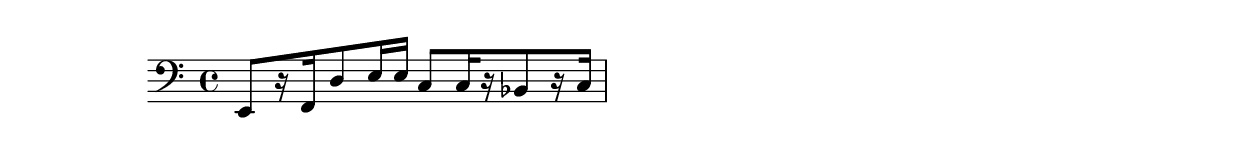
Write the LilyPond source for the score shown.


\header {
 texidoc = "The number of beams doesn't change on a rest."
}

\version "2.1.22"

\score { \notes \relative c, {
  \clef bass	 
   e8[ r16 f d'8 e16 e16]  c8[ c16 r16 bes8 r16 c16] |
 }
\paper { raggedright = ##t}
}
